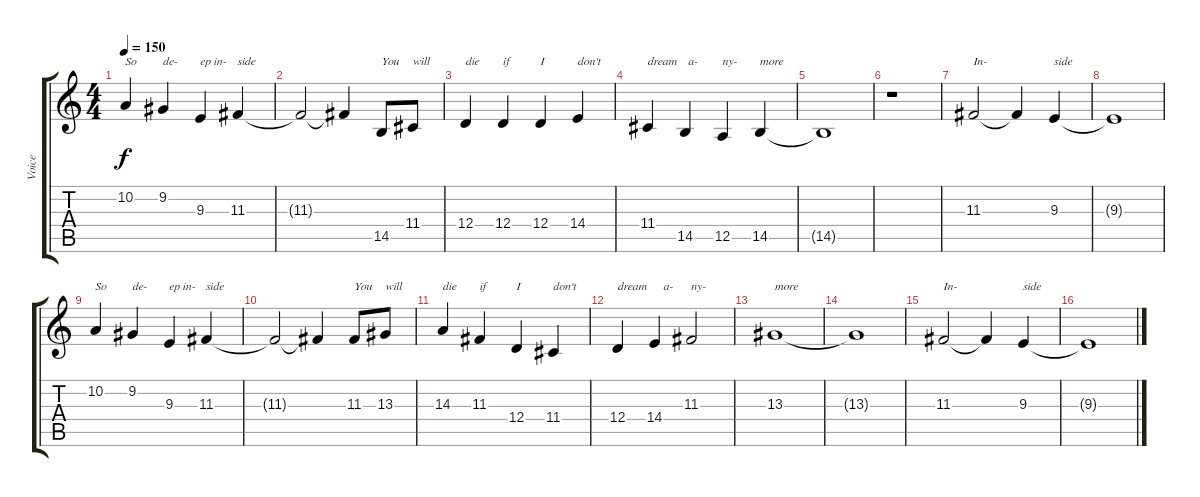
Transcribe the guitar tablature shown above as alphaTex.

\track ("Voice" "Voice") {instrument fx7echoes}
\staff {score tabs}
\tuning (E4 B3 G3 D3 A2 E2) {hide}
\ts (4 4)
\tempo 150
\clef g2
\ks c
10.2.4{txt "So" dy f} 9.2.4{txt "de-"} 9.3.4{txt "ep in-"} 11.3.4{txt "side"} |
11.3{t}.2 11.3{t}.4 14.5.8{txt "You"} 11.4.8{txt "will"} |
12.4.4{txt "die"} 12.4.4{txt "if"} 12.4.4{txt "I"} 14.4.4{txt "don't"} |
11.4.4{txt "dream"} 14.5.4{txt " a-"} 12.5.4{txt "ny-"} 14.5.4{txt "more"} |
14.5{t}.1 |
r.1 |
11.3.2{txt "In-"} 11.3{t}.4 9.3.4{txt "side"} |
9.3{t}.1 |
10.2.4{txt "So"} 9.2.4{txt "de-"} 9.3.4{txt "ep in-"} 11.3.4{txt "side"} |
11.3{t}.2 11.3{t}.4 11.3.8{txt "You"} 13.3.8{txt "will"} |
14.3.4{txt "die"} 11.3.4{txt "if"} 12.4.4{txt "I"} 11.4.4{txt "don't"} |
12.4.4{txt "dream"} 14.4.4{txt "   a-"} 11.3.2{txt "ny-"} |
13.3.1{txt "more"} |
13.3{t}.1 |
11.3.2{txt "In-"} 11.3{t}.4 9.3.4{txt "side"} |
9.3{t}.1
